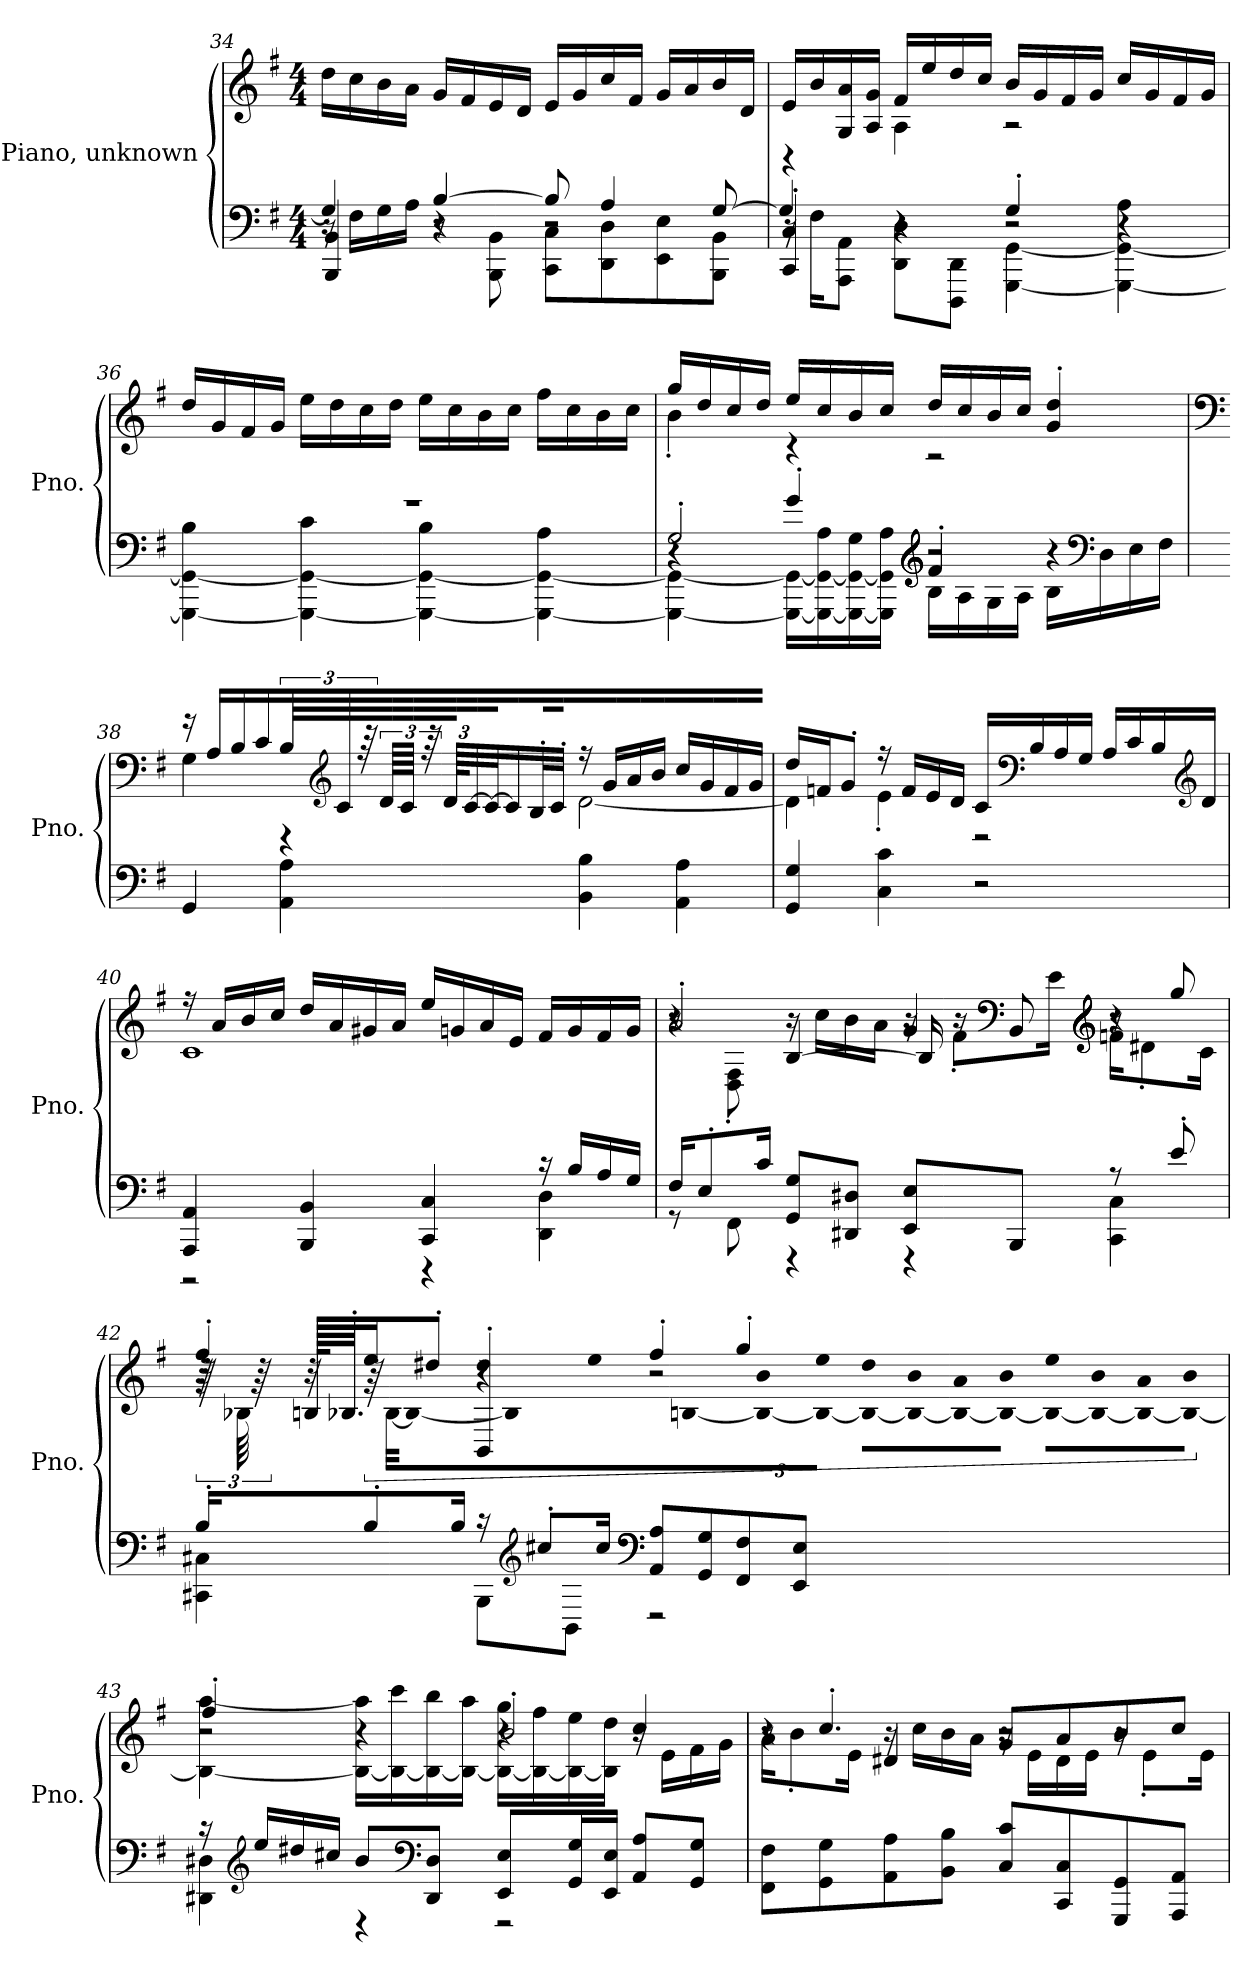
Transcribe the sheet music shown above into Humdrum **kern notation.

**kern	**kern
*part1	*part1
*staff2	*staff1
*I"Piano, unknown	*
*I'Pno.	*
!!LO:PB:g=z
*clefF4	*clefG2
*k[f#]	*k[f#]
*M4/4	*M4/4
=34	=34
*^	*
*	*^	*
4G/]	16r	4BBB/ 4BB/	16dd\LL
.	16F#\LL	.	16cc\
.	16G\	.	16b\
.	16A\JJ	.	16a\JJ
4r	8r	[4B/	16g/LL
.	.	.	16f#/
.	8BBB\ 8BB\	.	16e/
.	.	.	16d/JJ
2r	8CC\ 8C\L	8B/]	16e/LL
.	.	.	16g/
.	8DD\ 8D\	4A/	16cc/
.	.	.	16f#/JJ
.	8EE\ 8E\	.	16g/LL
.	.	.	16a/
.	8BBB\ 8BB\J	[8G/	16b/
.	.	.	16d/JJ
=35	=35	=35	=35
*	*	*	*^
4CC/' 4C/'	16r	4G/]	16e/LL	4r
.	16F#\KL	.	16b/	.
.	8AAA\ 8AA\J	.	16G/ 16a/	.
.	.	.	16A/ 16g/JJ	.
4r	8DD\ 8D\L	4r	16f#/LL	4A\
.	.	.	16ee/	.
.	8DDD\ 8DD\J	.	16dd/	.
.	.	.	16cc/JJ	.
2r	[4GGG\ [4GG\	4G'/	16b/LL	2r
.	.	.	16g/	.
.	.	.	16f#/	.
.	.	.	16g/JJ	.
.	4GGG\_ 4GG\_ 4A\	4r	16cc/LL	.
.	.	.	16g/	.
.	.	.	16f#/	.
.	.	.	16g/JJ	.
*	*v	*v	*	*
*	*	*v	*v
!!LO:LB:g=z
=36	=36	=36
1r	4GGG\_ 4GG\_ 4B\	16dd/LL
.	.	16g/
.	.	16f#/
.	.	16g/JJ
.	4GGG\_ 4GG\_ 4c\	16ee\LL
.	.	16dd\
.	.	16cc\
.	.	16dd\JJ
.	4GGG\_ 4GG\_ 4B\	16ee\LL
.	.	16cc\
.	.	16b\
.	.	16cc\JJ
.	4GGG\_ 4GG\_ 4A\	16ff#\LL
.	.	16cc\
.	.	16b\
.	.	16cc\JJ
=37	=37	=37
*	*^	*^
4r	4GGG\_ 4GG\_	2G'/	16gg/LL	4b'\
.	.	.	16dd/	.
.	.	.	16cc/	.
.	.	.	16dd/JJ	.
4g'/	16GGG\_ 16GG\_LL	.	16ee/LL	4r
.	16GGG\_ 16GG\_ 16A\	.	16cc/	.
.	16GGG\_ 16GG\_ 16G\	.	16b/	.
.	16GGG\] 16GG\] 16A\JJ	.	16cc/JJ	.
*clefG2	*	*	*	*
4f#'/	16B\LL	2r	16dd/LL	2r
.	16A\	.	16cc/	.
.	16G\	.	16b/	.
.	16A\JJ	.	16cc/JJ	.
4r	16B\LL	.	4g/' 4dd/'	.
*clefF4	*	*	*	*
.	16D\	.	.	.
.	16E\	.	.	.
.	16F#\JJ	.	.	.
*v	*v	*v	*	*
!!LO:LB:g=z	!!
=38	=38	=38
*	*clefF4	*
4GG/	16r	4G\
.	16A/LL	.
.	16B/	.
.	16c/	.
4AA\ 4A\	96B/LL	4r
*	*clefG2	*
.	96c/JJJJ	.
.	96r	.
.	96d/LLLL	.
.	96c/JJJJ	.
.	96r	.
*	*Xbrackettup	*
.	96d/KLLL	.
.	[48c/	.
.	32c/J_	.
.	16c/]	.
.	32B'/L	.
.	32c'/JJJ	.
4BB\ 4B\	16r	[2d\
.	16g/LL	.
.	16a/	.
.	16b/JJ	.
4AA\ 4A\	16cc/LL	.
.	16g/	.
.	16f#/	.
.	16g/JJ	.
=39	=39	=39
4GG/ 4G/	16dd/LL	4d\]
.	16fn/J	.
.	8g'/J	.
4C\ 4c\	16r	4e'\
.	16f/LL	.
.	16e/	.
.	16d/JJ	.
2r	16c/LL	2r
*	*clefF4	*
.	16B/	.
.	16A/	.
.	16G/JJ	.
.	16A/LL	.
.	16c/	.
.	16B/	.
*	*clefG2	*
.	16d/JJ	.
!!LO:LB:g=z	!!
=40	=40	=40
*^	*	*
4AAA/ 4AA/	2r	16r	1c
.	.	16a/LL	.
.	.	16b/	.
.	.	16cc/JJ	.
4BBB/ 4BB/	.	16dd/LL	.
.	.	16a/	.
.	.	16g#X/	.
.	.	16a/JJ	.
4CC/ 4C/	4r	16ee/LL	.
.	.	16gn/	.
.	.	16a/	.
.	.	16e/JJ	.
16r	4DD\ 4D\	16f#/LL	.
16B/LL	.	16g/	.
16A/	.	16f#/	.
16G/JJ	.	16g/JJ	.
=41	=41	=41	=41
*	*	*	*^
16F#/KL	8r	2a'/	8r	4r
8E'/	.	.	.	.
.	8FF#\	.	8D\' 8F#\'	.
16c/Jk	.	.	.	.
8GG/ 8G/L	4r	.	16r	[4B/
.	.	.	16cc\LL	.
8DD#X/ 8D#X/J	.	.	16b\	.
.	.	.	16a\JJ	.
8EE/ 8E/L	4r	4g/	16r	16B/]
.	.	.	8f#'\L	16r
*	*	*clefF4	*	*
8BBB/J	.	.	.	8BB/
.	.	.	16e\Jk	.
*	*	*clefG2	*	*
8r	4CC\ 4C\	8r	16fn\KL	4r
.	.	.	8d#X'\	.
8e'/	.	8gg/	.	.
.	.	.	16c\Jk	.
!!LO:LB:g=z	!!	!!
=42	=42	=42	=42	=42
*	*	*	*brackettup	*
16B'/KL	4CC#X\ 4C#X\	4ff#'/	96r	32r
.	.	.	96B-X\	.
.	.	.	96r	.
.	.	.	32r	128Bn/KLLLL
.	.	.	.	64.B-X'/JJ
8B'/	.	.	96r	16ee/J
.	.	.	[48B-\LLL	.
.	.	.	32B-\J_	.
.	.	.	16B-\]	8dd#X'/J
16B/Jk	.	.	16ee\J	.
16r	8BBB\L	4r	[8Bn\	4BB/' 4dd#/'
*clefG2	*	*	*	*
8cc#X'/L	.	.	.	.
.	8BB\J	.	16B\_ 16b\L	.
16cc#/Jk	.	.	16B\_ 16ee\JJ	.
*clefF4	*	*	*	*
8AA/ 8A/L	2r	4ff#'/	16B\_ 16dd#\LL	2r
.	.	.	16B\_ 16b\	.
8GG/ 8G/	.	.	16B\_ 16a\	.
.	.	.	16B\_ 16b\JJ	.
8FF#/ 8F#/	.	4gg'/	16B\_ 16ee\LL	.
.	.	.	16B\_ 16b\	.
8EE/ 8E/J	.	.	16B\_ 16a\	.
.	.	.	16B\_ 16b\JJ	.
!!LO:LB:g=z	!!	!!
=43	=43	=43	=43	=43
16r	4DD#X\ 4D#X\	2r	4B\_ [4aa\	4ff#'/
*clefG2	*	*	*	*
16ee/LL	.	.	.	.
16dd#X/	.	.	.	.
16cc#X/JJ	.	.	.	.
8b/L	4r	.	16B\_ 16aa\]LL	4r
.	.	.	16B\_ 16ccc\	.
*clefF4	*	*	*	*
8DD#/ 8D#/J	.	.	16B\_ 16bb\	.
.	.	.	16B\_ 16aa\JJ	.
8EE/ 8E/L	2r	4r	16B\_ 16gg\LL	2b'/
.	.	.	16B\_ 16ff#\	.
16GG/ 16G/L	.	.	16B\_ 16ee\	.
16EE/ 16E/JJ	.	.	16B\] 16dd\JJ	.
8AA/ 8A/L	.	4cc/	16r	.
.	.	.	16e\LL	.
8GG/ 8G/J	.	.	16f#\	.
.	.	.	16g\JJ	.
*v	*v	*	*	*
=44	=44	=44	=44
8FF#\ 8F#\L	8r	16a\KL	4r
.	.	8b'\	.
8GG\ 8G\	4.cc'/	.	.
.	.	16e\Jk	.
8AA\ 8A\	.	16r	4d#X/
.	.	16cc\LL	.
8BB\ 8B\J	.	16b\	.
.	.	16a\JJ	.
8C/ 8c/L	8g/L	16r	2r
.	.	16e\LL	.
8CC/ 8C/	8a/	16d#\	.
.	.	16e\JJ	.
8GGG/ 8GG/	8b/	16r	.
.	.	8e'\L	.
8AAA/ 8AA/J	8cc/J	.	.
.	.	16e\Jk	.
*	*v	*v	*v
=	=
*-	*-
